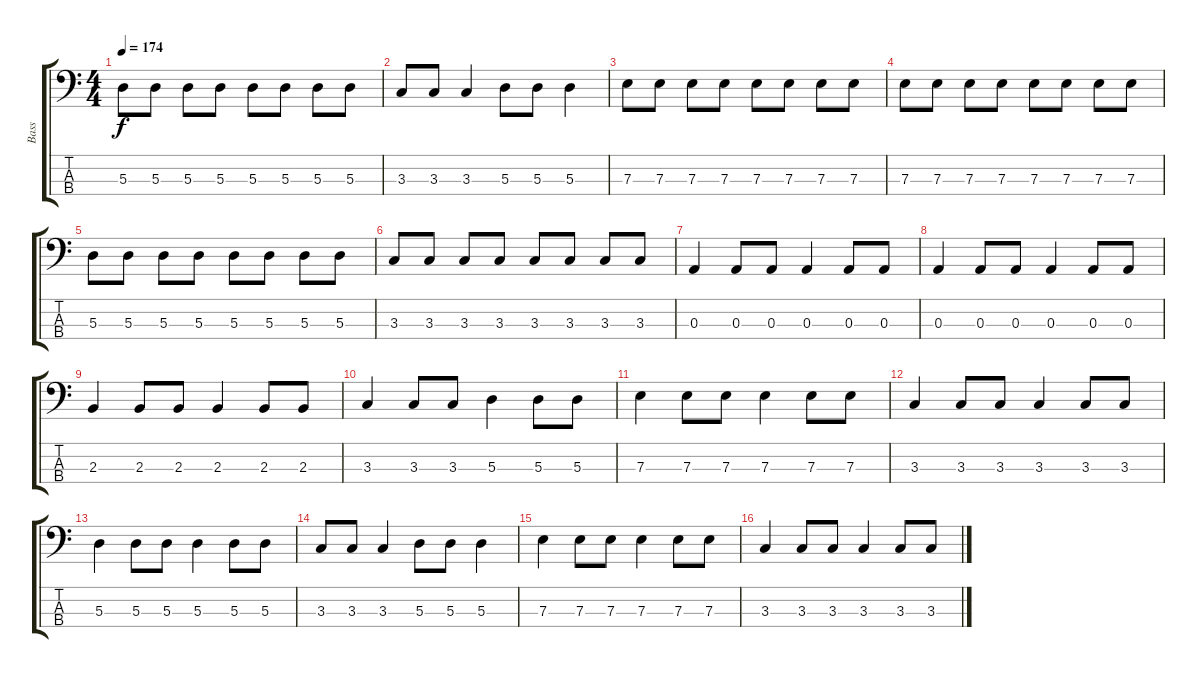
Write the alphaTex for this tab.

\track ("Bass" "Bass") {instrument electricbassfinger}
\staff {score tabs}
\tuning (G2 D2 A1 E1) {hide}
\ts (4 4)
\tempo 174
\clef f4
\ks c
5.3.8{dy f} 5.3.8 5.3.8 5.3.8 5.3.8 5.3.8 5.3.8 5.3.8 |
3.3.8 3.3.8 3.3.4 5.3.8 5.3.8 5.3.4 |
7.3.8 7.3.8 7.3.8 7.3.8 7.3.8 7.3.8 7.3.8 7.3.8 |
7.3.8 7.3.8 7.3.8 7.3.8 7.3.8 7.3.8 7.3.8 7.3.8 |
5.3.8 5.3.8 5.3.8 5.3.8 5.3.8 5.3.8 5.3.8 5.3.8 |
3.3.8 3.3.8 3.3.8 3.3.8 3.3.8 3.3.8 3.3.8 3.3.8 |
0.3.4 0.3.8 0.3.8 0.3.4 0.3.8 0.3.8 |
0.3.4 0.3.8 0.3.8 0.3.4 0.3.8 0.3.8 |
2.3.4 2.3.8 2.3.8 2.3.4 2.3.8 2.3.8 |
3.3.4 3.3.8 3.3.8 5.3.4 5.3.8 5.3.8 |
7.3.4 7.3.8 7.3.8 7.3.4 7.3.8 7.3.8 |
3.3.4 3.3.8 3.3.8 3.3.4 3.3.8 3.3.8 |
5.3.4 5.3.8 5.3.8 5.3.4 5.3.8 5.3.8 |
3.3.8 3.3.8 3.3.4 5.3.8 5.3.8 5.3.4 |
7.3.4 7.3.8 7.3.8 7.3.4 7.3.8 7.3.8 |
3.3.4 3.3.8 3.3.8 3.3.4 3.3.8 3.3.8
